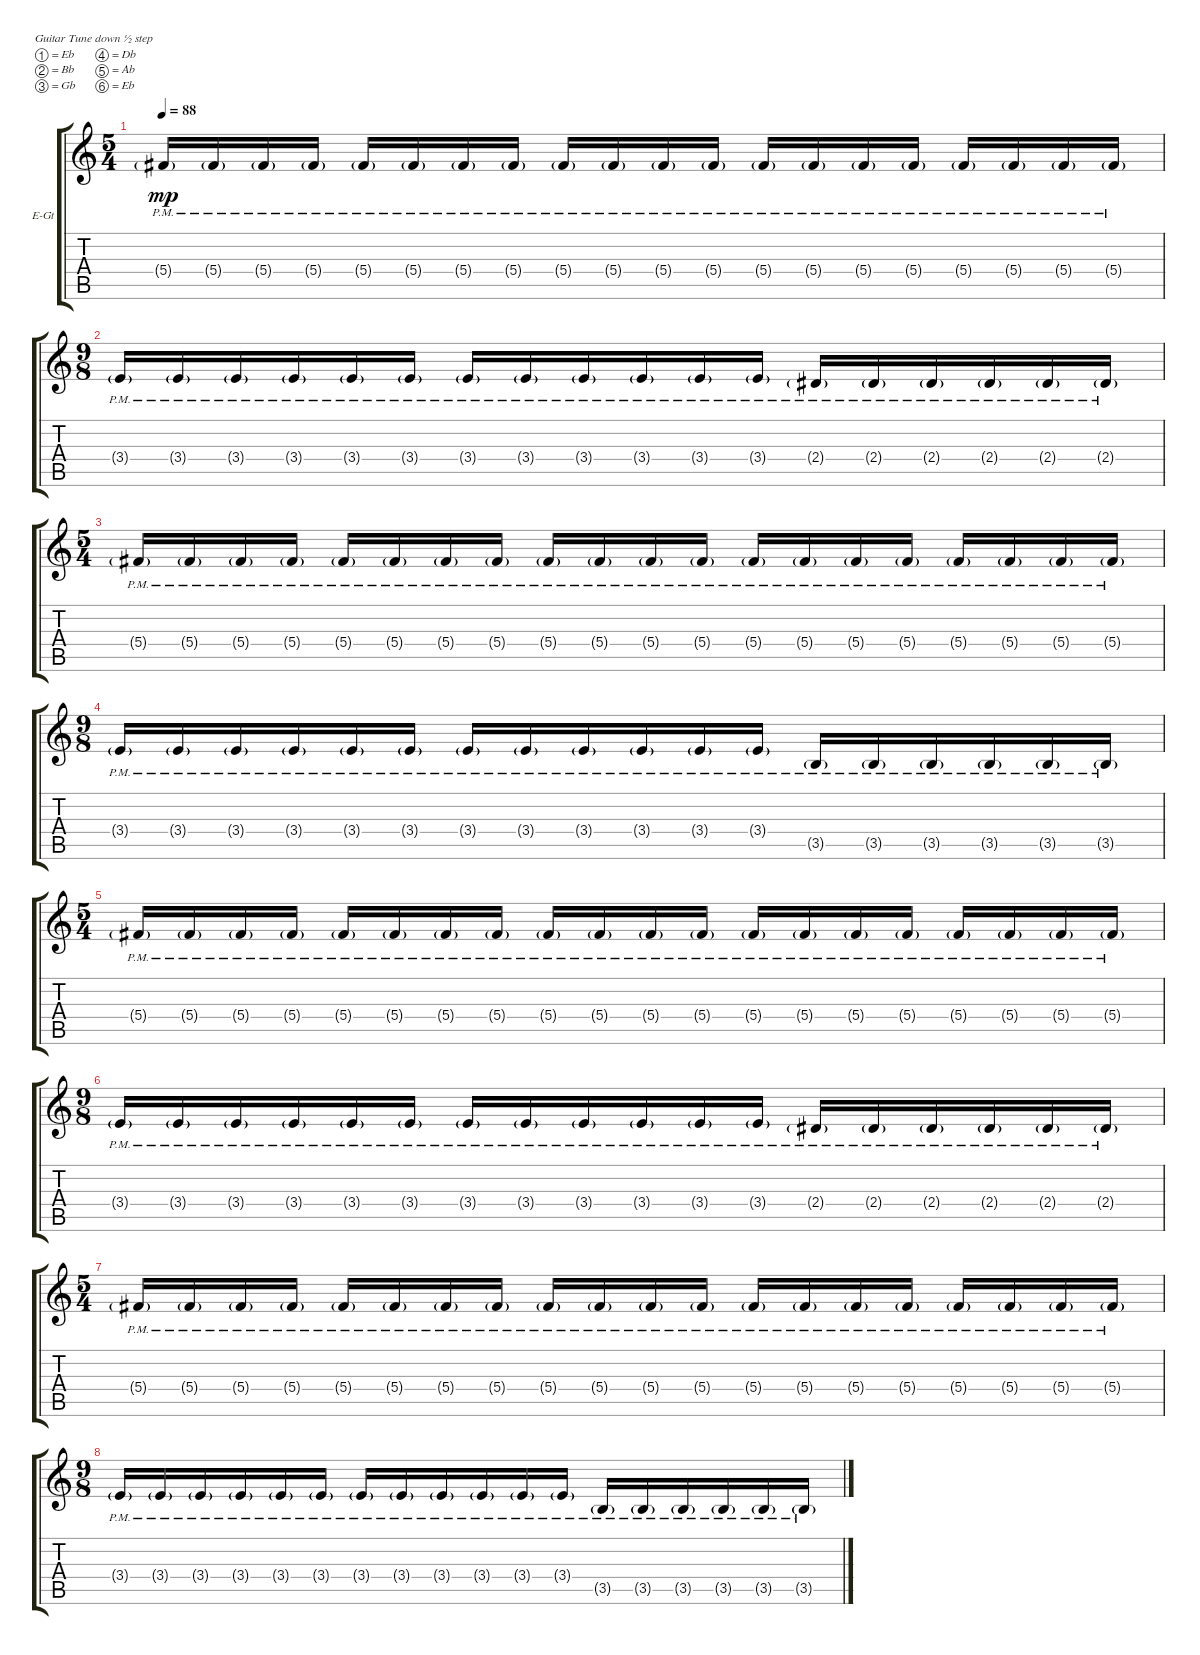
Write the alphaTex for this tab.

\defaultSystemsLayout 4
\bracketExtendMode groupsimilarinstruments
\firstSystemTrackNameOrientation horizontal
\otherSystemsTrackNameOrientation horizontal
\track ("Electric Guitar" "E-Gt") {instrument electricguitarclean}
\staff {score tabs}
\tuning (Eb4 Bb3 Gb3 Db3 Ab2 Eb2)
\ts (5 4)
\tempo 88
\clef g2
\ks c
5.4{g pm}.16{dy mp} 5.4{g pm}.16 5.4{g pm}.16 5.4{g pm}.16 5.4{g pm}.16 5.4{g pm}.16 5.4{g pm}.16 5.4{g pm}.16 5.4{g pm}.16 5.4{g pm}.16 5.4{g pm}.16 5.4{g pm}.16 5.4{g pm}.16 5.4{g pm}.16 5.4{g pm}.16 5.4{g pm}.16 5.4{g pm}.16 5.4{g pm}.16 5.4{g pm}.16 5.4{g pm}.16 |
\ts (9 8)
3.4{g pm}.16 3.4{g pm}.16 3.4{g pm}.16 3.4{g pm}.16 3.4{g pm}.16 3.4{g pm}.16 3.4{g pm}.16 3.4{g pm}.16 3.4{g pm}.16 3.4{g pm}.16 3.4{g pm}.16 3.4{g pm}.16 2.4{g pm}.16 2.4{g pm}.16 2.4{g pm}.16 2.4{g pm}.16 2.4{g pm}.16 2.4{g pm}.16 |
\ts (5 4)
5.4{g pm}.16 5.4{g pm}.16 5.4{g pm}.16 5.4{g pm}.16 5.4{g pm}.16 5.4{g pm}.16 5.4{g pm}.16 5.4{g pm}.16 5.4{g pm}.16 5.4{g pm}.16 5.4{g pm}.16 5.4{g pm}.16 5.4{g pm}.16 5.4{g pm}.16 5.4{g pm}.16 5.4{g pm}.16 5.4{g pm}.16 5.4{g pm}.16 5.4{g pm}.16 5.4{g pm}.16 |
\ts (9 8)
3.4{g pm}.16 3.4{g pm}.16 3.4{g pm}.16 3.4{g pm}.16 3.4{g pm}.16 3.4{g pm}.16 3.4{g pm}.16 3.4{g pm}.16 3.4{g pm}.16 3.4{g pm}.16 3.4{g pm}.16 3.4{g pm}.16 3.5{g pm}.16 3.5{g pm}.16 3.5{g pm}.16 3.5{g pm}.16 3.5{g pm}.16 3.5{g pm}.16 |
\ts (5 4)
5.4{g pm}.16 5.4{g pm}.16 5.4{g pm}.16 5.4{g pm}.16 5.4{g pm}.16 5.4{g pm}.16 5.4{g pm}.16 5.4{g pm}.16 5.4{g pm}.16 5.4{g pm}.16 5.4{g pm}.16 5.4{g pm}.16 5.4{g pm}.16 5.4{g pm}.16 5.4{g pm}.16 5.4{g pm}.16 5.4{g pm}.16 5.4{g pm}.16 5.4{g pm}.16 5.4{g pm}.16 |
\ts (9 8)
3.4{g pm}.16 3.4{g pm}.16 3.4{g pm}.16 3.4{g pm}.16 3.4{g pm}.16 3.4{g pm}.16 3.4{g pm}.16 3.4{g pm}.16 3.4{g pm}.16 3.4{g pm}.16 3.4{g pm}.16 3.4{g pm}.16 2.4{g pm}.16 2.4{g pm}.16 2.4{g pm}.16 2.4{g pm}.16 2.4{g pm}.16 2.4{g pm}.16 |
\ts (5 4)
5.4{g pm}.16 5.4{g pm}.16 5.4{g pm}.16 5.4{g pm}.16 5.4{g pm}.16 5.4{g pm}.16 5.4{g pm}.16 5.4{g pm}.16 5.4{g pm}.16 5.4{g pm}.16 5.4{g pm}.16 5.4{g pm}.16 5.4{g pm}.16 5.4{g pm}.16 5.4{g pm}.16 5.4{g pm}.16 5.4{g pm}.16 5.4{g pm}.16 5.4{g pm}.16 5.4{g pm}.16 |
\ts (9 8)
3.4{g pm}.16 3.4{g pm}.16 3.4{g pm}.16 3.4{g pm}.16 3.4{g pm}.16 3.4{g pm}.16 3.4{g pm}.16 3.4{g pm}.16 3.4{g pm}.16 3.4{g pm}.16 3.4{g pm}.16 3.4{g pm}.16 3.5{g pm}.16 3.5{g pm}.16 3.5{g pm}.16 3.5{g pm}.16 3.5{g pm}.16 3.5{g pm}.16
